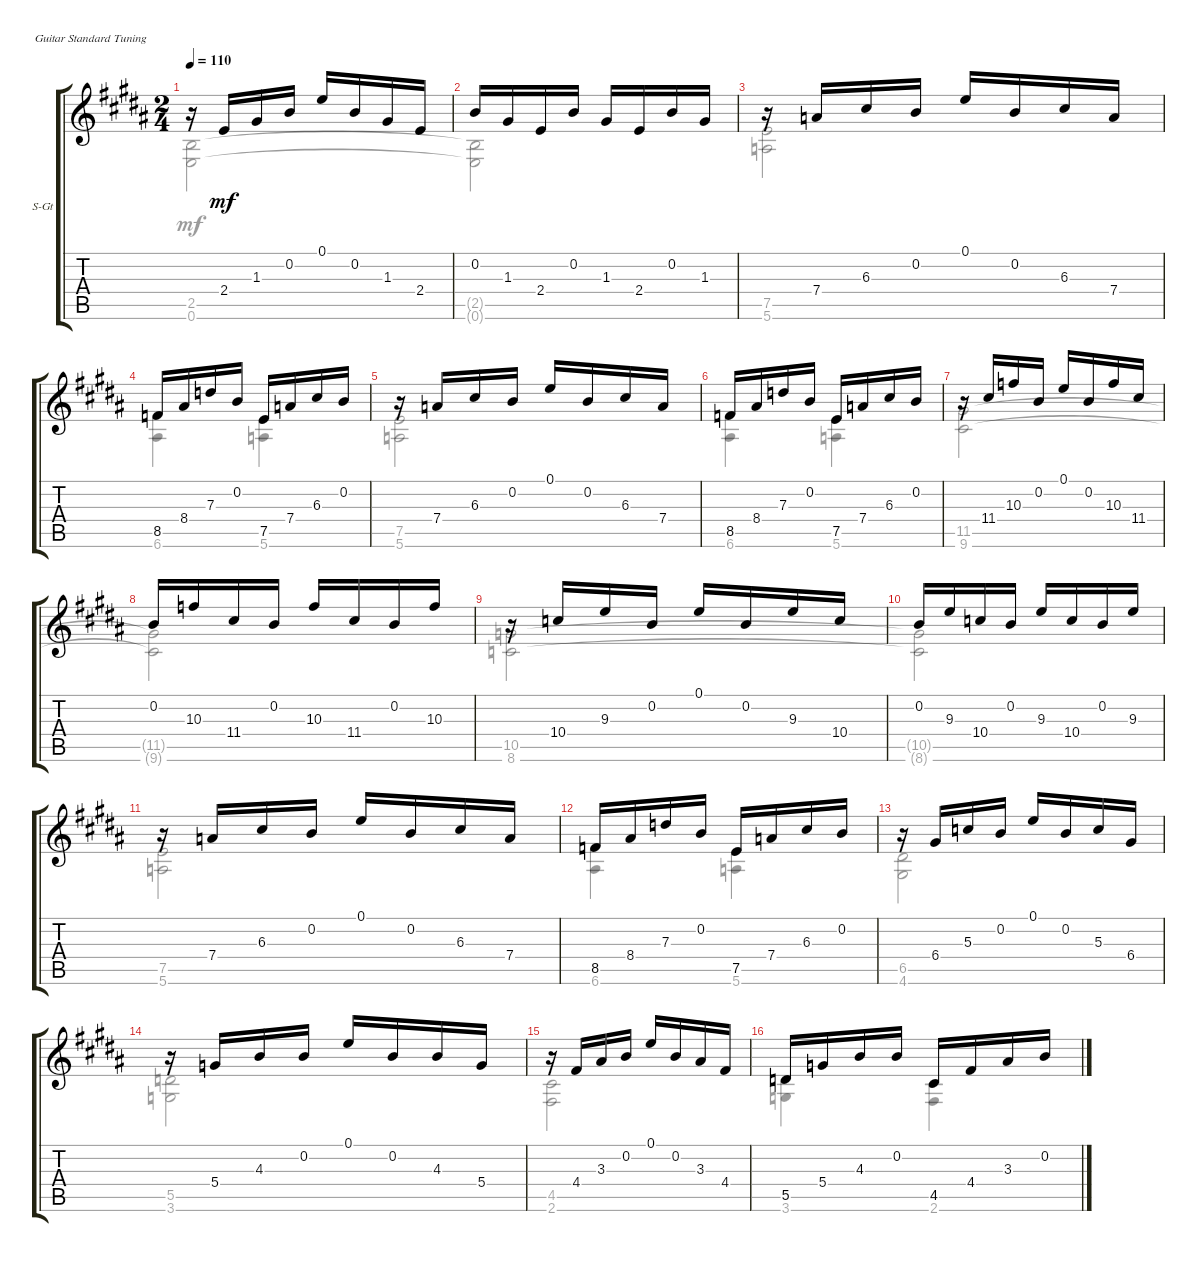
\defaultSystemsLayout 4
\bracketExtendMode groupsimilarinstruments
\firstSystemTrackNameOrientation horizontal
\otherSystemsTrackNameOrientation horizontal
\track ("Steel Guitar" "S-Gt") {instrument acousticguitarsteel}
\staff {score tabs}
\tuning (E4 B3 G3 D3 A2 E2)
\voice
\ts (2 4)
\tempo 110
\clef g2
\scale
1.1715
\ks b
r.16{dy mf} 2.4.16 1.3.16 0.2.16 0.1.16 0.2.16 1.3.16 2.4.16 |
\scale
0.91425 0.2.16 1.3.16 2.4.16 0.2.16 1.3.16 2.4.16 0.2.16 1.3.16 |
\scale
0.91425 r.16 7.4.16 6.3.16 0.2.16 0.1.16 0.2.16 6.3.16 7.4.16 |
\scale
1.1715 8.5.16 8.4.16 7.3.16 0.2.16 7.5.16 7.4.16 6.3.16 0.2.16 |
\scale
0.91425 r.16 7.4.16 6.3.16 0.2.16 0.1.16 0.2.16 6.3.16 7.4.16 |
\scale
0.91425 8.5.16 8.4.16 7.3.16 0.2.16 7.5.16 7.4.16 6.3.16 0.2.16 |
\scale
1.1715 r.16 11.4.16 10.3.16 0.2.16 0.1.16 0.2.16 10.3.16 11.4.16 |
\scale
0.91425 0.2.16 10.3.16 11.4.16 0.2.16 10.3.16 11.4.16 0.2.16 10.3.16 |
\scale
0.91425 r.16 10.4.16 9.3.16 0.2.16 0.1.16 0.2.16 9.3.16 10.4.16 |
\scale
1.1715 0.2.16 9.3.16 10.4.16 0.2.16 9.3.16 10.4.16 0.2.16 9.3.16 |
\scale
0.91425 r.16 7.4.16 6.3.16 0.2.16 0.1.16 0.2.16 6.3.16 7.4.16 |
\scale
0.91425 8.5.16 8.4.16 7.3.16 0.2.16 7.5.16 7.4.16 6.3.16 0.2.16 |
\scale
1.1715 r.16 6.4.16 5.3.16 0.2.16 0.1.16 0.2.16 5.3.16 6.4.16 |
\scale
0.91425 r.16 5.4.16 4.3.16 0.2.16 0.1.16 0.2.16 4.3.16 5.4.16 |
\scale
0.91425 r.16 4.4.16 3.3.16 0.2.16 0.1.16 0.2.16 3.3.16 4.4.16 |
\scale
1.1715 5.5.16 5.4.16 4.3.16 0.2.16 4.5.16 4.4.16 3.3.16 0.2.16
\voice
\clef g2
\ottava regular
\simile none
\scale
1.1715
\ks b
(0.6 2.5).2{dy mf} |
\scale
0.91425 (2.5{t} 0.6{t}).2 |
\scale
0.91425 (7.5 5.6).2 |
\scale
1.1715 (6.6 8.5).4 (5.6 7.5).4 |
\scale
0.91425 (5.6 7.5).2 |
\scale
0.91425 (6.6 8.5).4 (5.6 7.5).4 |
\scale
1.1715 (9.6 11.5).2 |
\scale
0.91425 (9.6{t} 11.5{t}).2 |
\scale
0.91425 (8.6 10.5).2 |
\scale
1.1715 (8.6{t} 10.5{t}).2 |
\scale
0.91425 (5.6 7.5).2 |
\scale
0.91425 (6.6 8.5).4 (5.6 7.5).4 |
\scale
1.1715 (4.6 6.5).2 |
\scale
0.91425 (3.6 5.5).2 |
\scale
0.91425 (2.6 4.5).2 |
\scale
1.1715 (3.6 5.5).4 (2.6 4.5).4
